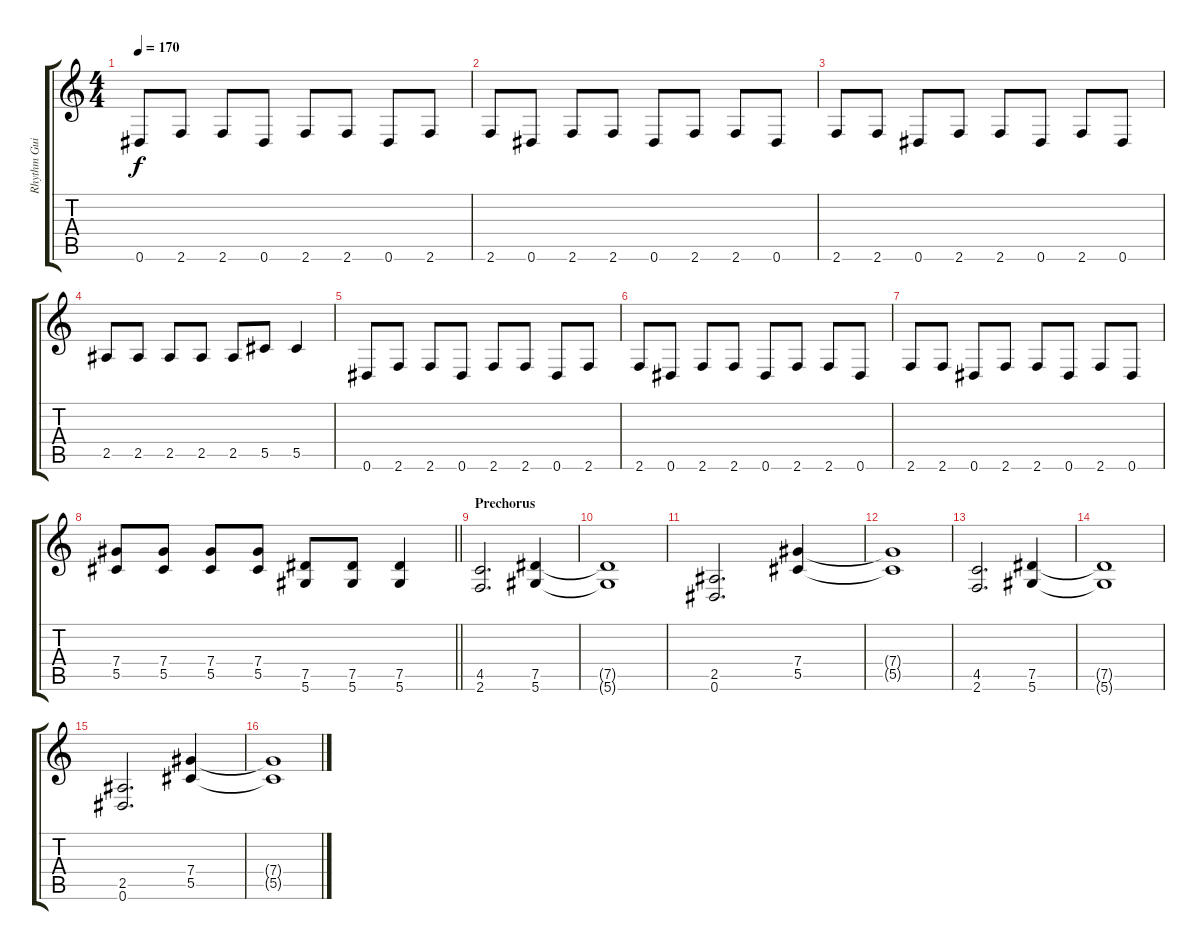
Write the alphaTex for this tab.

\track ("Rhythm Guitar" "Rhythm Gui") {instrument distortionguitar}
\staff {score tabs}
\tuning (Eb4 Bb3 Gb3 Db3 Ab2 Eb2) {hide}
\ts (4 4)
\tempo 170
\clef g2
\ks c
0.6.8{dy f} 2.6.8 2.6.8 0.6.8 2.6.8 2.6.8 0.6.8 2.6.8 |
2.6.8 0.6.8 2.6.8 2.6.8 0.6.8 2.6.8 2.6.8 0.6.8 |
2.6.8 2.6.8 0.6.8 2.6.8 2.6.8 0.6.8 2.6.8 0.6.8 |
2.5.8 2.5.8 2.5.8 2.5.8 2.5.8 5.5.8 5.5.4 |
0.6.8 2.6.8 2.6.8 0.6.8 2.6.8 2.6.8 0.6.8 2.6.8 |
2.6.8 0.6.8 2.6.8 2.6.8 0.6.8 2.6.8 2.6.8 0.6.8 |
2.6.8 2.6.8 0.6.8 2.6.8 2.6.8 0.6.8 2.6.8 0.6.8 |
\barLineRight lightlight
(7.4 5.5).8 (7.4 5.5).8 (7.4 5.5).8 (7.4 5.5).8 (7.5 5.6).8 (7.5 5.6).8 (7.5 5.6).4 |
\section ("" "Prechorus")
(4.5 2.6).2{d} (7.5 5.6).4 |
(7.5{t} 5.6{t}).1 |
(2.5 0.6).2{d} (7.4 5.5).4 |
(7.4{t} 5.5{t}).1 |
(4.5 2.6).2{d} (7.5 5.6).4 |
(7.5{t} 5.6{t}).1 |
(2.5 0.6).2{d} (7.4 5.5).4 |
(7.4{t} 5.5{t}).1
